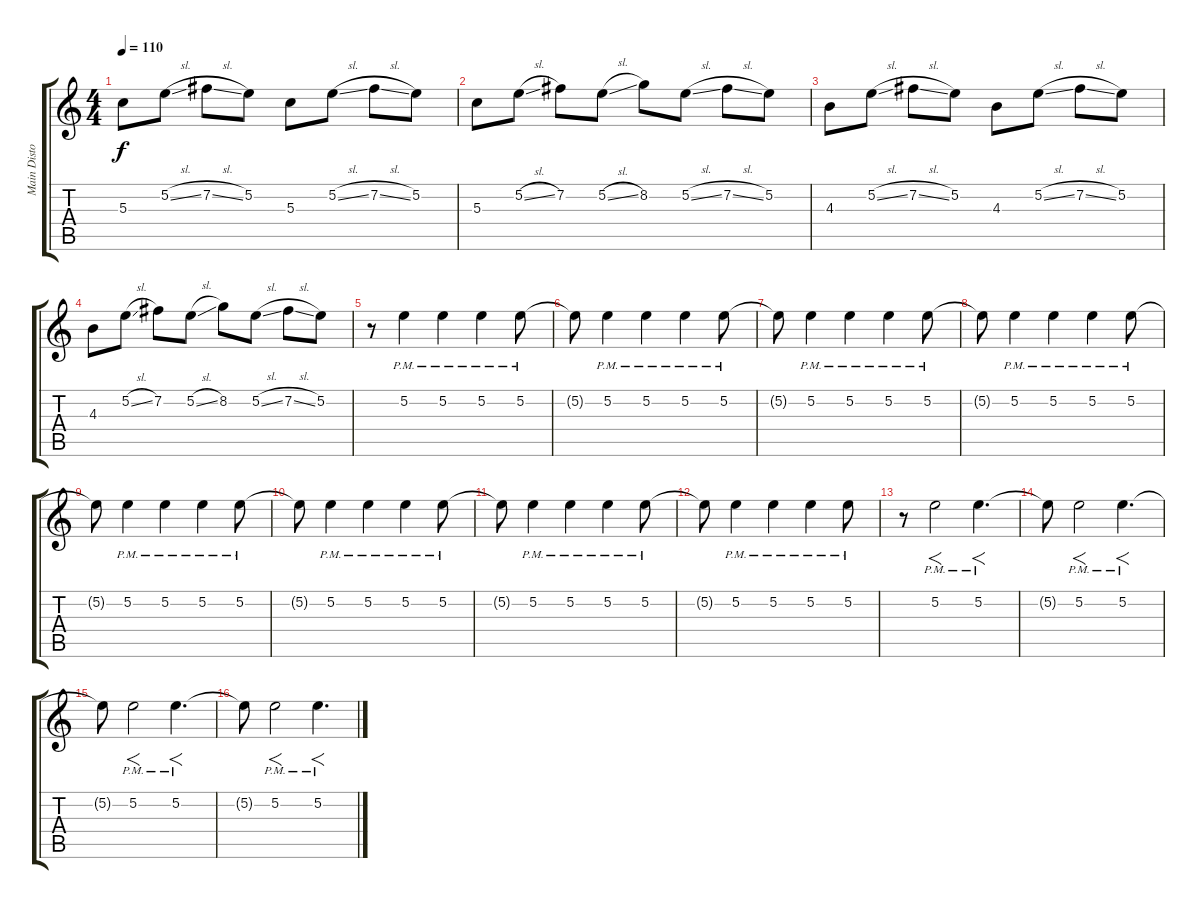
\track ("Main Distortion" "Main Disto") {instrument overdrivenguitar}
\staff {score tabs}
\tuning (E4 B3 G3 D3 A2 E2) {hide}
\ts (4 4)
\tempo 110
\clef g2
\ks c
5.3.8{dy f} 5.2{sl}.8 7.2{sl}.8 5.2.8 5.3.8 5.2{sl}.8 7.2{sl}.8 5.2.8 |
5.3.8 5.2{sl}.8 7.2.8 5.2{sl}.8 8.2.8 5.2{sl}.8 7.2{sl}.8 5.2.8 |
4.3.8 5.2{sl}.8 7.2{sl}.8 5.2.8 4.3.8 5.2{sl}.8 7.2{sl}.8 5.2.8 |
4.3.8 5.2{sl}.8 7.2.8 5.2{sl}.8 8.2.8 5.2{sl}.8 7.2{sl}.8 5.2.8 |
r.8{balance 16} 5.2{pm}.4 5.2{pm}.4 5.2{pm}.4 5.2{pm}.8 |
5.2{t}.8 5.2{pm}.4 5.2{pm}.4 5.2{pm}.4 5.2{pm}.8 |
5.2{t}.8 5.2{pm}.4 5.2{pm}.4 5.2{pm}.4 5.2{pm}.8 |
5.2{t}.8 5.2{pm}.4 5.2{pm}.4 5.2{pm}.4 5.2{pm}.8 |
5.2{t}.8 5.2{pm}.4 5.2{pm}.4 5.2{pm}.4 5.2{pm}.8 |
5.2{t}.8 5.2{pm}.4 5.2{pm}.4 5.2{pm}.4 5.2{pm}.8 |
5.2{t}.8 5.2{pm}.4 5.2{pm}.4 5.2{pm}.4 5.2{pm}.8 |
5.2{t}.8 5.2{pm}.4 5.2{pm}.4 5.2{pm}.4 5.2{pm}.8 |
r.8 5.2{pm}.2{f} 5.2{pm}.4{f d} |
5.2{t}.8 5.2{pm}.2{f} 5.2{pm}.4{f d} |
5.2{t}.8 5.2{pm}.2{f} 5.2{pm}.4{f d} |
5.2{t}.8 5.2{pm}.2{f} 5.2{pm}.4{f d}
